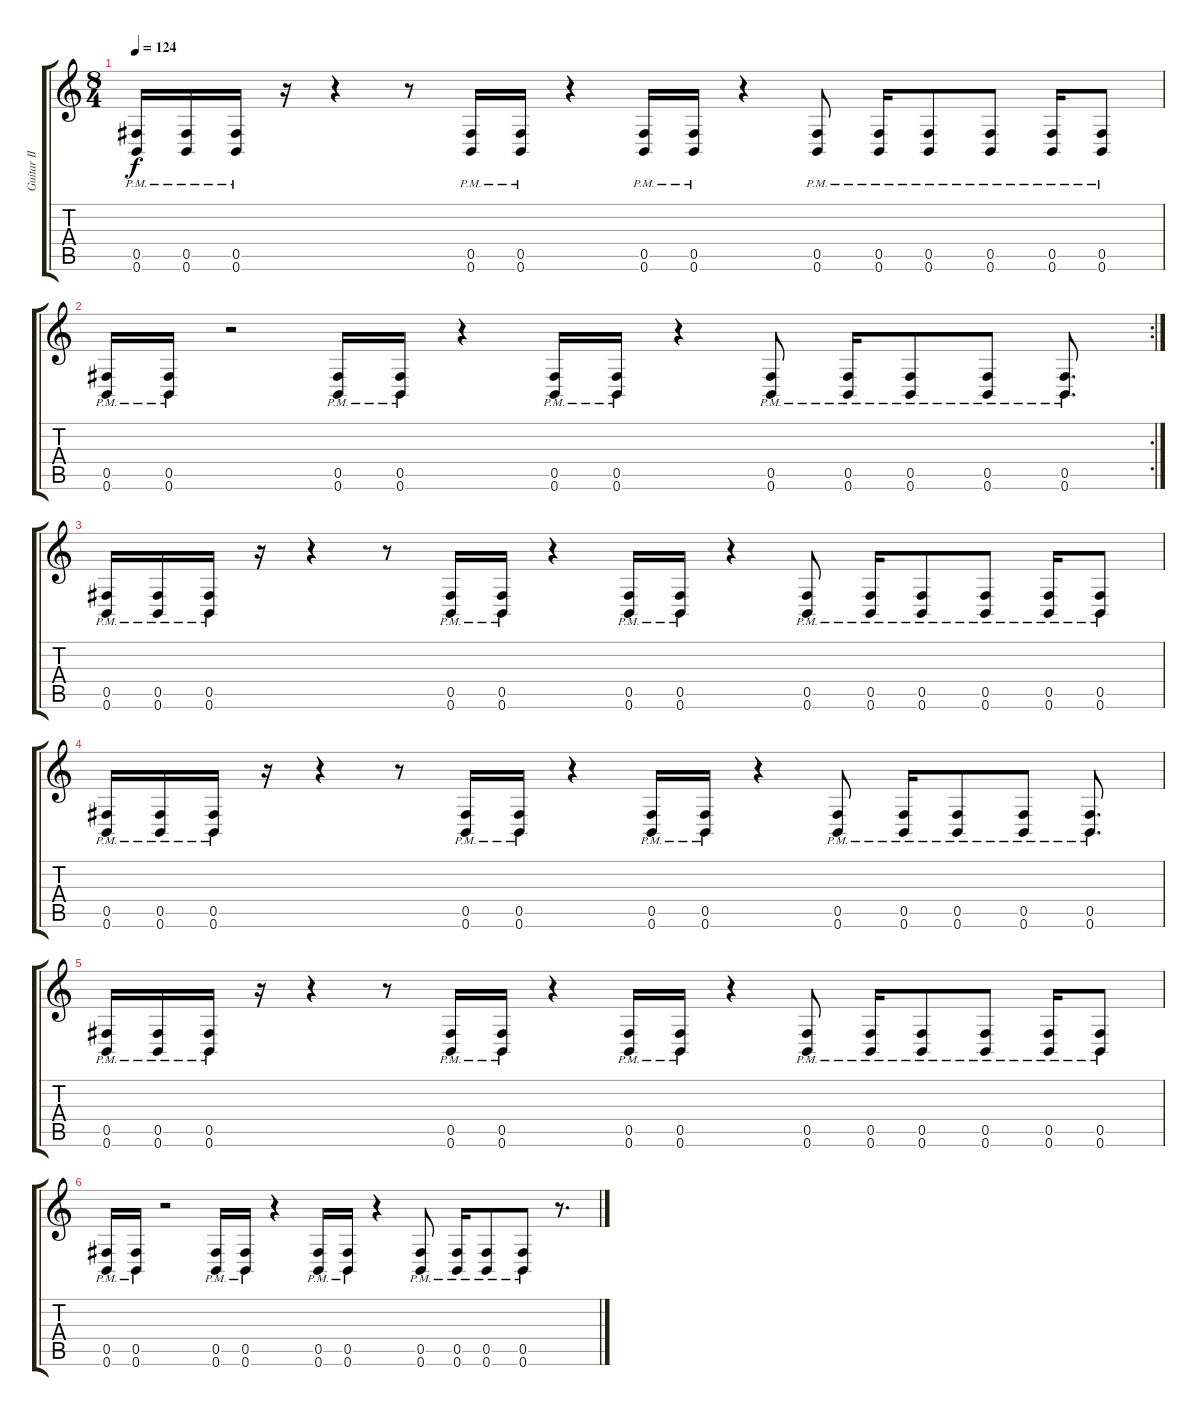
\track ("Guitar II" "Guitar II") {instrument distortionguitar}
\staff {score tabs}
\tuning (Db4 Ab3 E3 B2 Gb2 B1) {hide}
\ts (8 4)
\tempo 124
\clef g2
\ks c
(0.5{pm} 0.6{pm}).16{dy f} (0.5{pm} 0.6{pm}).16 (0.5{pm} 0.6{pm}).16 r.16 r.4 r.8 (0.5{pm} 0.6{pm}).16 (0.5{pm} 0.6{pm}).16 r.4 (0.5{pm} 0.6{pm}).16 (0.5{pm} 0.6{pm}).16 r.4 (0.5{pm} 0.6{pm}).8 (0.5{pm} 0.6{pm}).16 (0.5{pm} 0.6{pm}).8 (0.5{pm} 0.6{pm}).8 (0.5{pm} 0.6{pm}).16 (0.5{pm} 0.6{pm}).8 |
\rc 2
(0.5{pm} 0.6{pm}).16 (0.5{pm} 0.6{pm}).16 r.2 (0.5{pm} 0.6{pm}).16 (0.5{pm} 0.6{pm}).16 r.4 (0.5{pm} 0.6{pm}).16 (0.5{pm} 0.6{pm}).16 r.4 (0.5{pm} 0.6{pm}).8 (0.5{pm} 0.6{pm}).16 (0.5{pm} 0.6{pm}).8 (0.5{pm} 0.6{pm}).8 (0.5{pm} 0.6{pm}).8{d} |
(0.5{pm} 0.6{pm}).16 (0.5{pm} 0.6{pm}).16 (0.5{pm} 0.6{pm}).16 r.16 r.4 r.8 (0.5{pm} 0.6{pm}).16 (0.5{pm} 0.6{pm}).16 r.4 (0.5{pm} 0.6{pm}).16 (0.5{pm} 0.6{pm}).16 r.4 (0.5{pm} 0.6{pm}).8 (0.5{pm} 0.6{pm}).16 (0.5{pm} 0.6{pm}).8 (0.5{pm} 0.6{pm}).8 (0.5{pm} 0.6{pm}).16 (0.5{pm} 0.6{pm}).8 |
(0.5{pm} 0.6{pm}).16 (0.5{pm} 0.6{pm}).16 (0.5{pm} 0.6{pm}).16 r.16 r.4 r.8 (0.5{pm} 0.6{pm}).16 (0.5{pm} 0.6{pm}).16 r.4 (0.5{pm} 0.6{pm}).16 (0.5{pm} 0.6{pm}).16 r.4 (0.5{pm} 0.6{pm}).8 (0.5{pm} 0.6{pm}).16 (0.5{pm} 0.6{pm}).8 (0.5{pm} 0.6{pm}).8 (0.5{pm} 0.6{pm}).8{d} |
(0.5{pm} 0.6{pm}).16 (0.5{pm} 0.6{pm}).16 (0.5{pm} 0.6{pm}).16 r.16 r.4 r.8 (0.5{pm} 0.6{pm}).16 (0.5{pm} 0.6{pm}).16 r.4 (0.5{pm} 0.6{pm}).16 (0.5{pm} 0.6{pm}).16 r.4 (0.5{pm} 0.6{pm}).8 (0.5{pm} 0.6{pm}).16 (0.5{pm} 0.6{pm}).8 (0.5{pm} 0.6{pm}).8 (0.5{pm} 0.6{pm}).16 (0.5{pm} 0.6{pm}).8 |
(0.5{pm} 0.6{pm}).16 (0.5{pm} 0.6{pm}).16 r.2 (0.5{pm} 0.6{pm}).16 (0.5{pm} 0.6{pm}).16 r.4 (0.5{pm} 0.6{pm}).16 (0.5{pm} 0.6{pm}).16 r.4 (0.5{pm} 0.6{pm}).8 (0.5{pm} 0.6{pm}).16 (0.5{pm} 0.6{pm}).8 (0.5{pm} 0.6{pm}).8 r.8{d}
